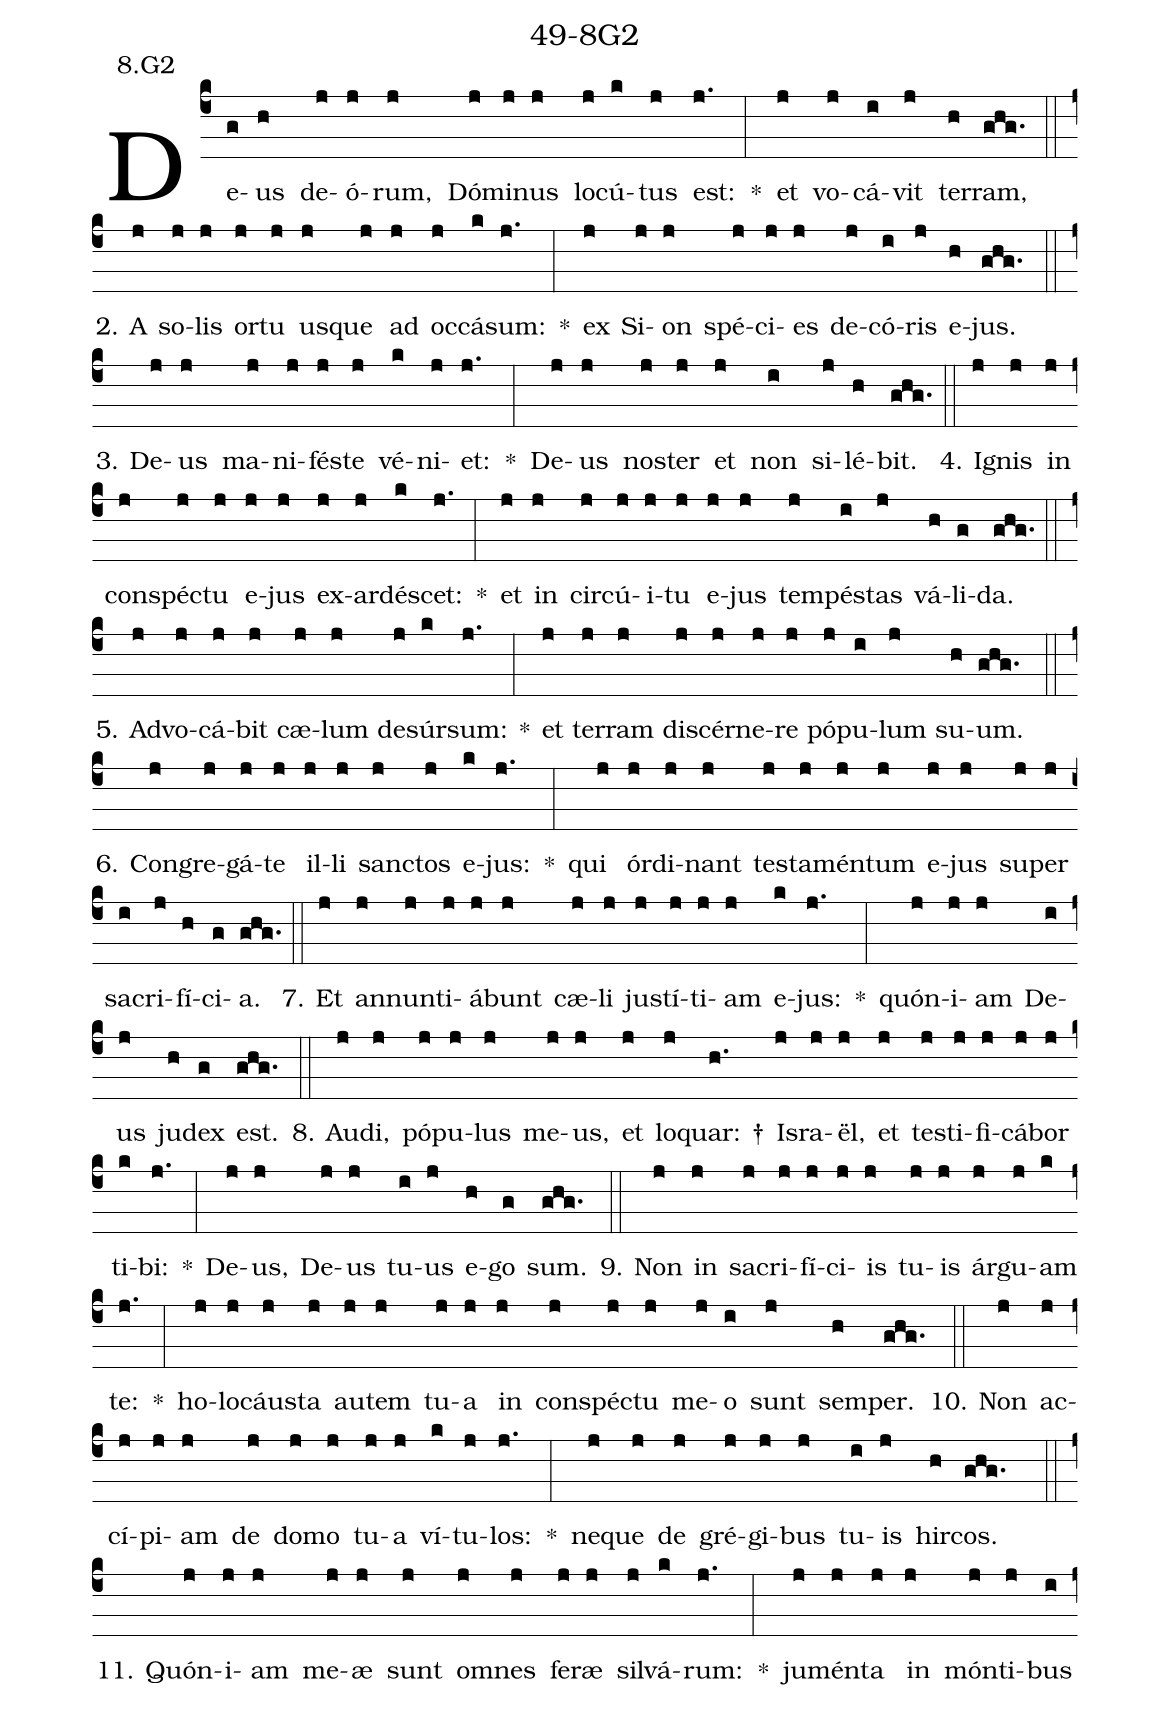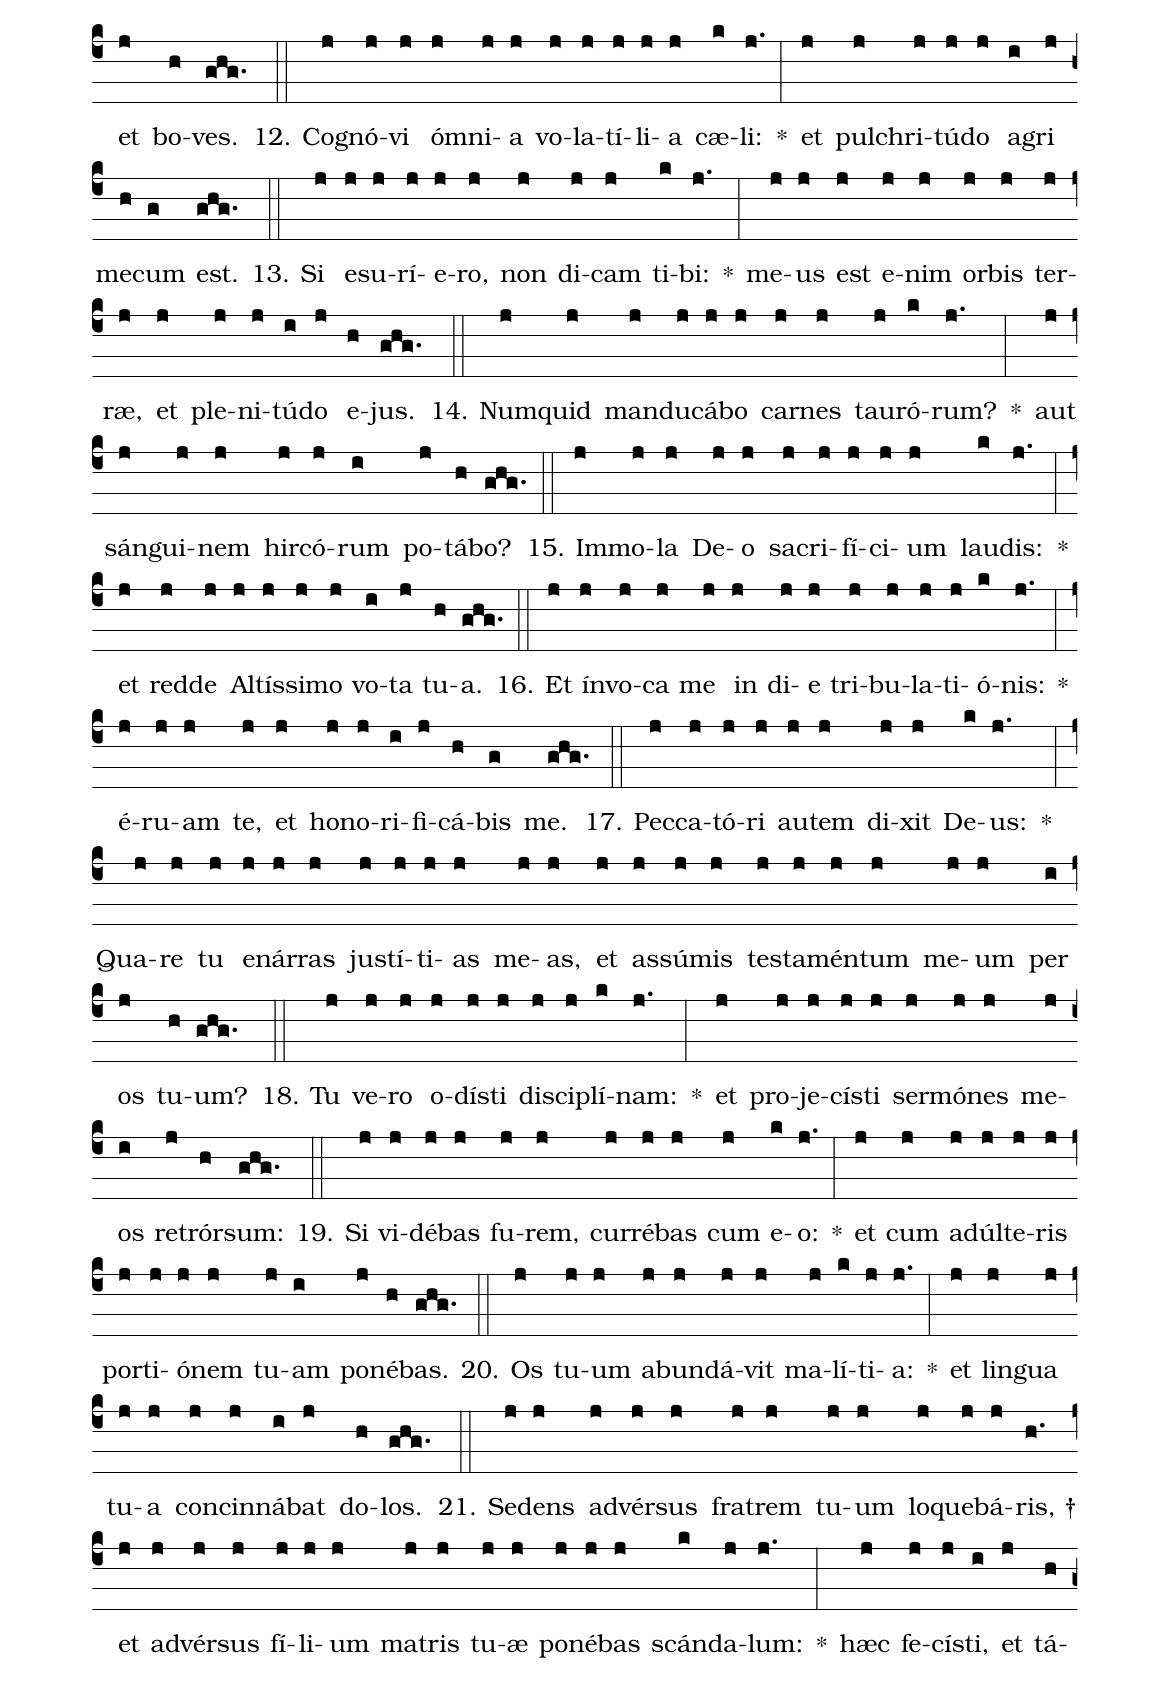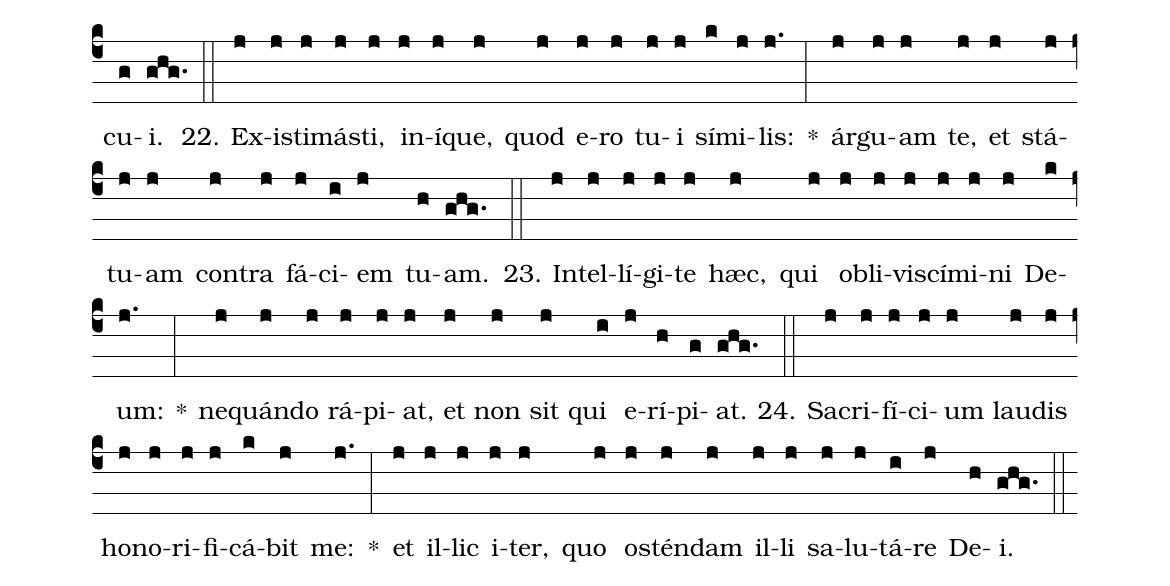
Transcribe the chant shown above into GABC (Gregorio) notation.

name: 49-8G2;
annotation: 8.G2;
%%
(c4)De(g)us(h) de(j)ó(j)rum,(j) Dó(j)mi(j)nus(j) lo(j)cú(k)tus(j) est:(j.) *(:) et(j) vo(j)cá(i)vit(j) ter(h)ram,(ghg.) (::)
2. A(j) so(j)lis(j) or(j)tu(j) us(j)que(j) ad(j) oc(j)cá(k)sum:(j.) *(:) ex(j) Si(j)on(j) spé(j)ci(j)es(j) de(j)có(i)ris(j) e(h)jus.(ghg.) (::)
3. De(j)us(j) ma(j)ni(j)fés(j)te(j) vé(k)ni(j)et:(j.) *(:) De(j)us(j) nos(j)ter(j) et(j) non(i) si(j)lé(h)bit.(ghg.) (::)
4. I(j)gnis(j) in(j) con(j)spéc(j)tu(j) e(j)jus(j) ex(j)ar(j)dé(k)scet:(j.) *(:) et(j) in(j) cir(j)cú(j)i(j)tu(j) e(j)jus(j) tem(j)pés(i)tas(j) vá(h)li(g)da.(ghg.) (::)
5. Ad(j)vo(j)cá(j)bit(j) cæ(j)lum(j) de(j)súr(k)sum:(j.) *(:) et(j) ter(j)ram(j) di(j)scér(j)ne(j)re(j) pó(j)pu(i)lum(j) su(h)um.(ghg.) (::)
6. Con(j)gre(j)gá(j)te(j) il(j)li(j) sanc(j)tos(j) e(k)jus:(j.) *(:) qui(j) ór(j)di(j)nant(j) tes(j)ta(j)mén(j)tum(j) e(j)jus(j) su(j)per(j) sa(i)cri(j)fí(h)ci(g)a.(ghg.) (::)
7. Et(j) an(j)nun(j)ti(j)á(j)bunt(j) cæ(j)li(j) jus(j)tí(j)ti(j)am(j) e(k)jus:(j.) *(:) quón(j)i(j)am(j) De(i)us(j) ju(h)dex(g) est.(ghg.) (::)
8. Au(j)di,(j) pó(j)pu(j)lus(j) me(j)us,(j) et(j) lo(j)quar: †(h.) Is(j)ra(j)ël,(j) et(j) tes(j)ti(j)fi(j)cá(j)bor(j) ti(k)bi:(j.) *(:) De(j)us,(j) De(j)us(j) tu(i)us(j) e(h)go(g) sum.(ghg.) (::)
9. Non(j) in(j) sa(j)cri(j)fí(j)ci(j)is(j) tu(j)is(j) ár(j)gu(j)am(k) te:(j.) *(:) ho(j)lo(j)cáus(j)ta(j) au(j)tem(j) tu(j)a(j) in(j) con(j)spéc(j)tu(j) me(j)o(i) sunt(j) sem(h)per.(ghg.) (::)
10. Non(j) ac(j)cí(j)pi(j)am(j) de(j) do(j)mo(j) tu(j)a(j) ví(k)tu(j)los:(j.) *(:) ne(j)que(j) de(j) gré(j)gi(j)bus(j) tu(i)is(j) hir(h)cos.(ghg.) (::)
11. Quón(j)i(j)am(j) me(j)æ(j) sunt(j) om(j)nes(j) fe(j)ræ(j) sil(j)vá(k)rum:(j.) *(:) ju(j)mén(j)ta(j) in(j) món(j)ti(j)bus(i) et(j) bo(h)ves.(ghg.) (::)
12. Co(j)gnó(j)vi(j) óm(j)ni(j)a(j) vo(j)la(j)tí(j)li(j)a(j) cæ(k)li:(j.) *(:) et(j) pul(j)chri(j)tú(j)do(j) a(i)gri(j) me(h)cum(g) est.(ghg.) (::)
13. Si(j) e(j)su(j)rí(j)e(j)ro,(j) non(j) di(j)cam(j) ti(k)bi:(j.) *(:) me(j)us(j) est(j) e(j)nim(j) or(j)bis(j) ter(j)ræ,(j) et(j) ple(j)ni(j)tú(i)do(j) e(h)jus.(ghg.) (::)
14. Num(j)quid(j) man(j)du(j)cá(j)bo(j) car(j)nes(j) tau(j)ró(k)rum?(j.) *(:) aut(j) sán(j)gui(j)nem(j) hir(j)có(j)rum(i) po(j)tá(h)bo?(ghg.) (::)
15. Im(j)mo(j)la(j) De(j)o(j) sa(j)cri(j)fí(j)ci(j)um(j) lau(k)dis:(j.) *(:) et(j) red(j)de(j) Al(j)tís(j)si(j)mo(j) vo(i)ta(j) tu(h)a.(ghg.) (::)
16. Et(j) ín(j)vo(j)ca(j) me(j) in(j) di(j)e(j) tri(j)bu(j)la(j)ti(j)ó(k)nis:(j.) *(:) é(j)ru(j)am(j) te,(j) et(j) ho(j)no(j)ri(i)fi(j)cá(h)bis(g) me.(ghg.) (::)
17. Pec(j)ca(j)tó(j)ri(j) au(j)tem(j) di(j)xit(j) De(k)us:(j.) *(:) Qua(j)re(j) tu(j) e(j)nár(j)ras(j) jus(j)tí(j)ti(j)as(j) me(j)as,(j) et(j) as(j)sú(j)mis(j) tes(j)ta(j)mén(j)tum(j) me(j)um(j) per(i) os(j) tu(h)um?(ghg.) (::)
18. Tu(j) ve(j)ro(j) o(j)dís(j)ti(j) di(j)sci(j)plí(k)nam:(j.) *(:) et(j) pro(j)je(j)cís(j)ti(j) ser(j)mó(j)nes(j) me(j)os(i) re(j)trór(h)sum:(ghg.) (::)
19. Si(j) vi(j)dé(j)bas(j) fu(j)rem,(j) cur(j)ré(j)bas(j) cum(j) e(k)o:(j.) *(:) et(j) cum(j) ad(j)úl(j)te(j)ris(j) por(j)ti(j)ó(j)nem(j) tu(j)am(i) po(j)né(h)bas.(ghg.) (::)
20. Os(j) tu(j)um(j) ab(j)un(j)dá(j)vit(j) ma(j)lí(k)ti(j)a:(j.) *(:) et(j) lin(j)gua(j) tu(j)a(j) con(j)cin(j)ná(i)bat(j) do(h)los.(ghg.) (::)
21. Se(j)dens(j) ad(j)vér(j)sus(j) fra(j)trem(j) tu(j)um(j) lo(j)que(j)bá(j)ris, †(h.) et(j) ad(j)vér(j)sus(j) fí(j)li(j)um(j) ma(j)tris(j) tu(j)æ(j) po(j)né(j)bas(j) scán(k)da(j)lum:(j.) *(:) hæc(j) fe(j)cís(j)ti,(i) et(j) tá(h)cu(g)i.(ghg.) (::)
22. Ex(j)is(j)ti(j)más(j)ti,(j) in(j)í(j)que,(j) quod(j) e(j)ro(j) tu(j)i(j) sí(k)mi(j)lis:(j.) *(:) ár(j)gu(j)am(j) te,(j) et(j) stá(j)tu(j)am(j) con(j)tra(j) fá(j)ci(i)em(j) tu(h)am.(ghg.) (::)
23. In(j)tel(j)lí(j)gi(j)te(j) hæc,(j) qui(j) ob(j)li(j)vi(j)scí(j)mi(j)ni(j) De(k)um:(j.) *(:) ne(j)quán(j)do(j) rá(j)pi(j)at,(j) et(j) non(j) sit(j) qui(i) e(j)rí(h)pi(g)at.(ghg.) (::)
24. Sa(j)cri(j)fí(j)ci(j)um(j) lau(j)dis(j) ho(j)no(j)ri(j)fi(j)cá(k)bit(j) me:(j.) *(:) et(j) il(j)lic(j) i(j)ter,(j) quo(j) os(j)tén(j)dam(j) il(j)li(j) sa(j)lu(j)tá(i)re(j) De(h)i.(ghg.) (::)
